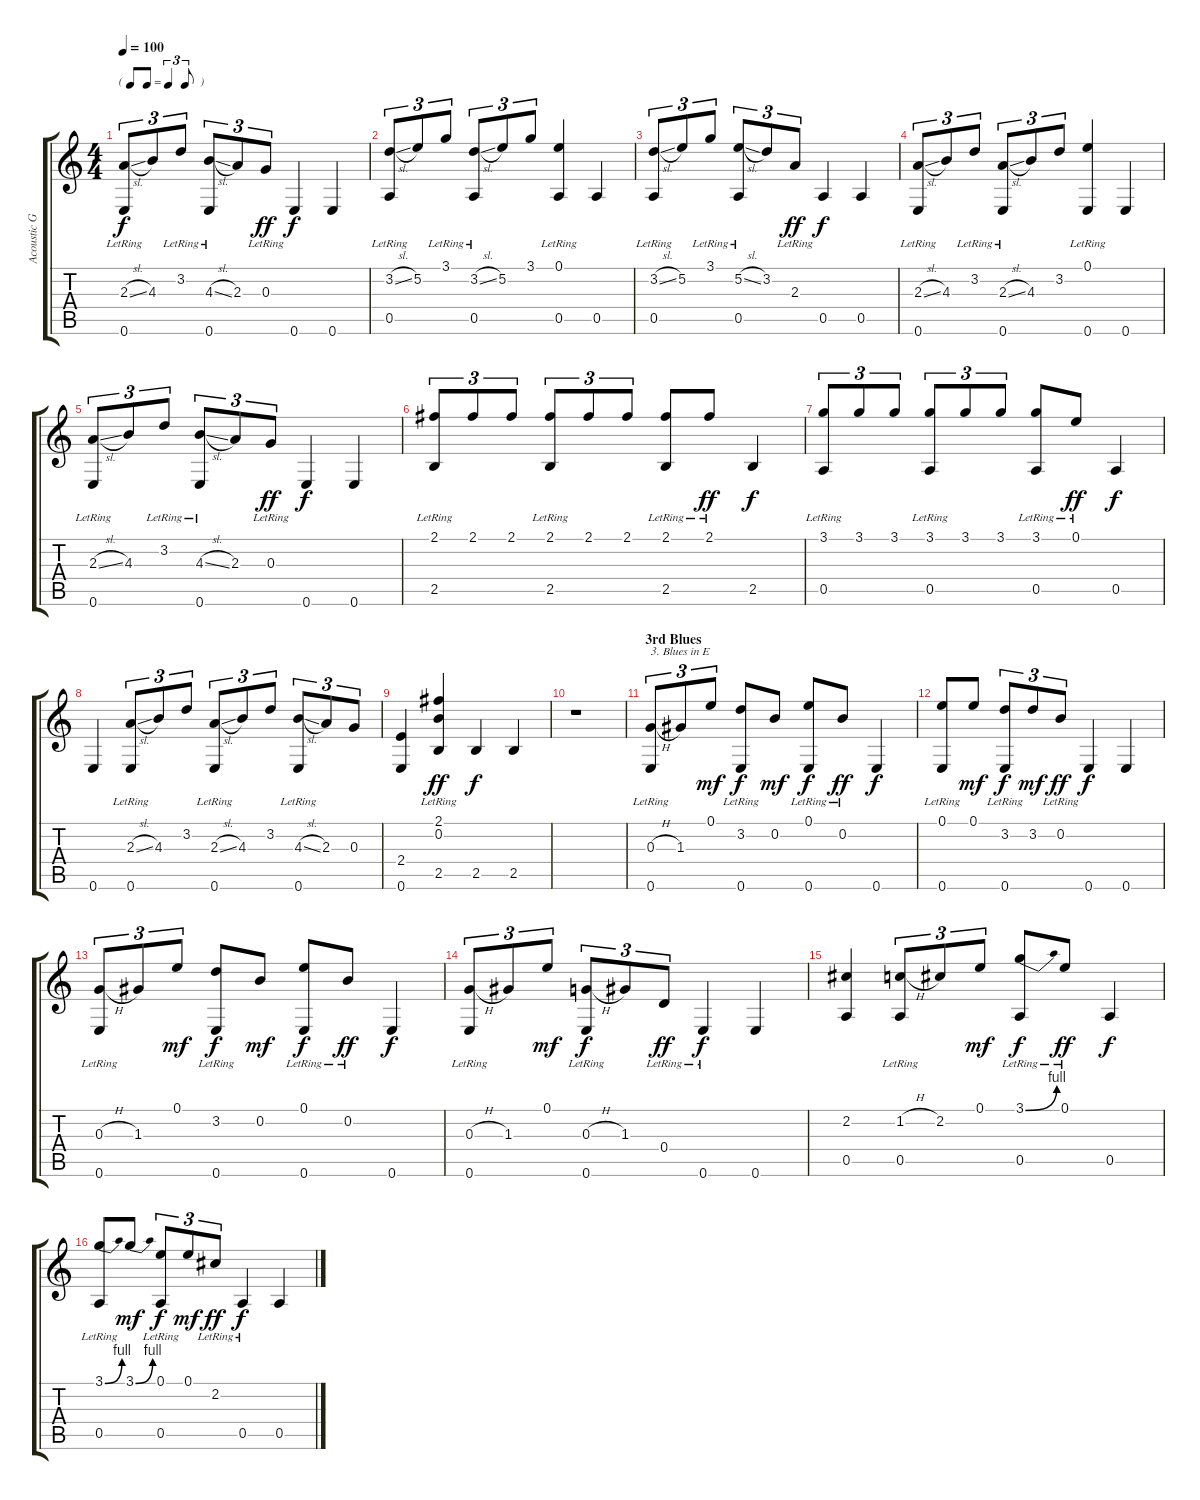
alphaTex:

\track ("Acoustic Guitar" "Acoustic G") {instrument acousticguitarsteel}
\staff {score tabs}
\tuning (E4 B3 G3 D3 A2 E2) {hide}
\ts (4 4)
\tf triplet8th
\tempo 100
\clef g2
\ks c
(2.3{sl} 0.6{lr}).8{tu (3 2) dy f} 4.3.8{tu (3 2)} 3.2{lr}.8{tu (3 2)} (4.3{sl} 0.6{lr}).8{tu (3 2)} 2.3.8{tu (3 2)} 0.3{lr}.8{tu (3 2) dy ff} 0.6.4{dy f} 0.6.4 |
(3.2{sl} 0.5{lr}).8{tu (3 2)} 5.2.8{tu (3 2)} 3.1{lr}.8{tu (3 2)} (3.2{sl} 0.5{lr}).8{tu (3 2)} 5.2.8{tu (3 2)} 3.1.8{tu (3 2)} (0.1{lr} 0.5).4 0.5.4 |
(3.2{sl} 0.5{lr}).8{tu (3 2)} 5.2.8{tu (3 2)} 3.1{lr}.8{tu (3 2)} (5.2{sl} 0.5{lr}).8{tu (3 2)} 3.2.8{tu (3 2)} 2.3{lr}.8{tu (3 2) dy ff} 0.5.4{dy f} 0.5.4 |
(2.3{sl} 0.6{lr}).8{tu (3 2)} 4.3.8{tu (3 2)} 3.2{lr}.8{tu (3 2)} (2.3{sl} 0.6{lr}).8{tu (3 2)} 4.3.8{tu (3 2)} 3.2.8{tu (3 2)} (0.1{lr} 0.6).4 0.6.4 |
(2.3{sl} 0.6{lr}).8{tu (3 2)} 4.3.8{tu (3 2)} 3.2{lr}.8{tu (3 2)} (4.3{sl} 0.6{lr}).8{tu (3 2)} 2.3.8{tu (3 2)} 0.3{lr}.8{tu (3 2) dy ff} 0.6.4{dy f} 0.6.4 |
(2.1 2.5{lr}).8{tu (3 2)} 2.1.8{tu (3 2)} 2.1.8{tu (3 2)} (2.1 2.5{lr}).8{tu (3 2)} 2.1.8{tu (3 2)} 2.1.8{tu (3 2)} (2.1 2.5{lr}).8 2.1{lr}.8{dy ff} 2.5.4{dy f} |
(3.1 0.5{lr}).8{tu (3 2)} 3.1.8{tu (3 2)} 3.1.8{tu (3 2)} (3.1 0.5{lr}).8{tu (3 2)} 3.1.8{tu (3 2)} 3.1.8{tu (3 2)} (3.1 0.5{lr}).8 0.1{lr}.8{dy ff} 0.5.4{dy f} |
0.6.4 (2.3{sl} 0.6{lr}).8{tu (3 2)} 4.3.8{tu (3 2)} 3.2.8{tu (3 2)} (2.3{sl} 0.6{lr}).8{tu (3 2)} 4.3.8{tu (3 2)} 3.2.8{tu (3 2)} (4.3{sl} 0.6{lr}).8{tu (3 2)} 2.3.8{tu (3 2)} 0.3.8{tu (3 2)} |
(2.4 0.6).4 (2.1{lr} 0.2{lr} 2.5).4{dy ff} 2.5.4{dy f} 2.5.4 |
r.1 |
\section ("" "3rd Blues")
(0.3{h} 0.6{lr}).8{tu (3 2) txt "3. Blues in E"} 1.3.8{tu (3 2)} 0.1.8{tu (3 2) dy mf} (3.2 0.6{lr}).8{dy f} 0.2.8{dy mf} (0.1 0.6{lr}).8{dy f} 0.2{lr}.8{dy ff} 0.6.4{dy f} |
(0.1 0.6{lr}).8 0.1.8{dy mf} (3.2 0.6{lr}).8{tu (3 2) dy f} 3.2.8{tu (3 2) dy mf} 0.2{lr}.8{tu (3 2) dy ff} 0.6.4{dy f} 0.6.4 |
(0.3{h} 0.6{lr}).8{tu (3 2)} 1.3.8{tu (3 2)} 0.1.8{tu (3 2) dy mf} (3.2 0.6{lr}).8{dy f} 0.2.8{dy mf} (0.1 0.6{lr}).8{dy f} 0.2{lr}.8{dy ff} 0.6.4{dy f} |
(0.3{h} 0.6{lr}).8{tu (3 2)} 1.3.8{tu (3 2)} 0.1.8{tu (3 2) dy mf} (0.3{h} 0.6{lr}).8{tu (3 2) dy f} 1.3.8{tu (3 2)} 0.4{lr}.8{tu (3 2) dy ff} 0.6{lr}.4{dy f} 0.6.4 |
(2.2 0.5).4 (1.2{h} 0.5{lr}).8{tu (3 2)} 2.2.8{tu (3 2)} 0.1.8{tu (3 2) dy mf} (3.1{be (bend 0 0 60 4)} 0.5{lr}).8{dy f} 0.1{lr}.8{dy ff} 0.5.4{dy f} |
(3.1{be (bend 0 0 60 4)} 0.5{lr}).8 3.1{be (bend 0 0 60 4)}.8{dy mf} (0.1 0.5{lr}).8{tu (3 2) dy f} 0.1.8{tu (3 2) dy mf} 2.2{lr}.8{tu (3 2) dy ff} 0.5{lr}.4{dy f} 0.5.4
